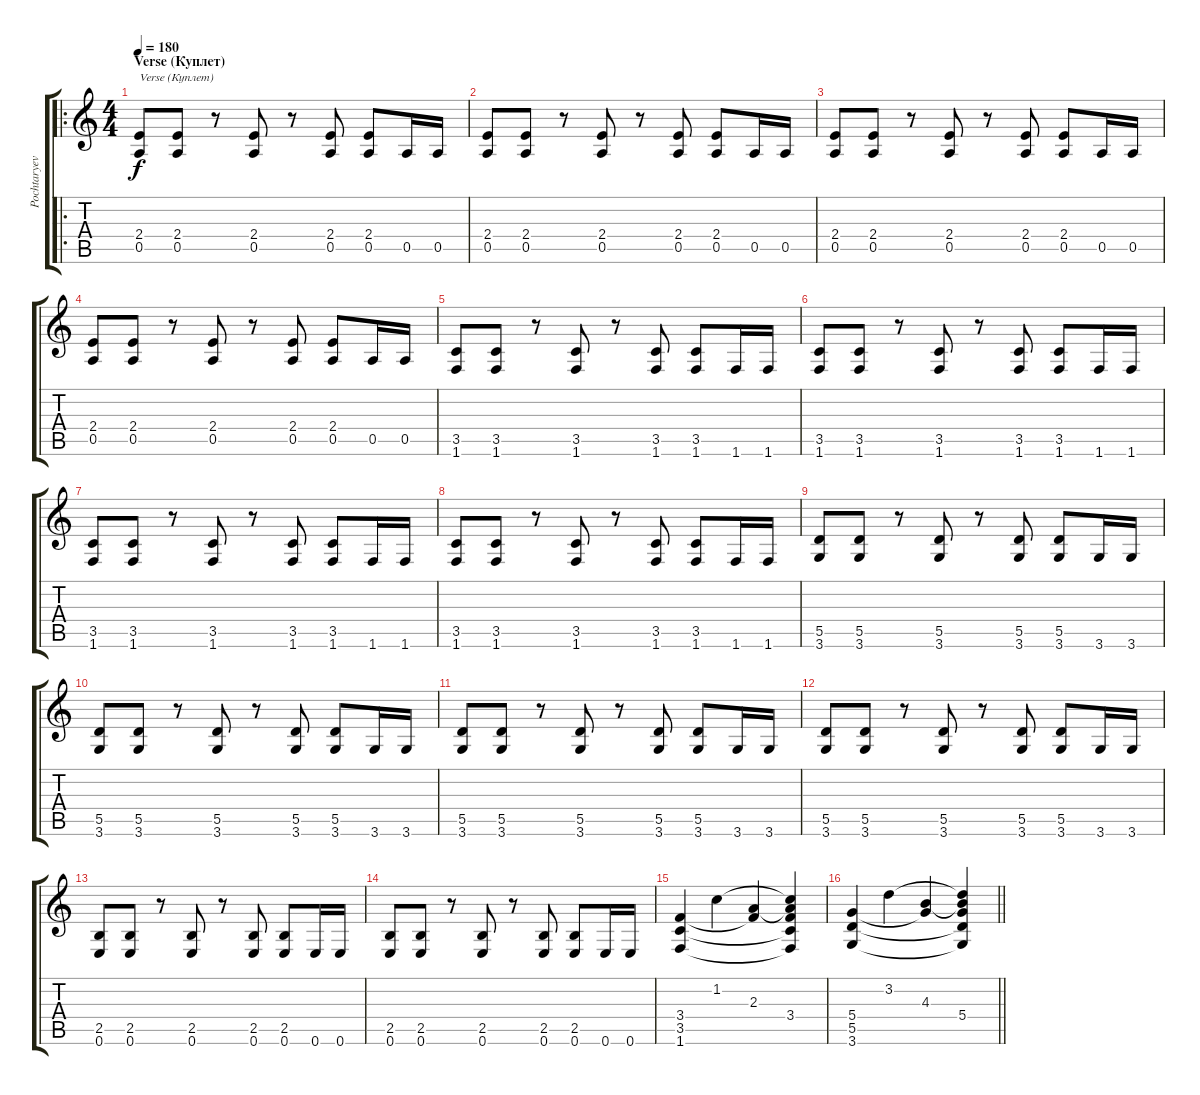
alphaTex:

\track ("Pochtaryev Zhenya" "Pochtaryev") {instrument overdrivenguitar}
\staff {score tabs}
\tuning (E4 B3 G3 D3 A2 E2) {hide}
\ro
\ts (4 4)
\section ("" "Verse (Куплет)")
\tempo 180
\clef g2
\ks c
(2.4 0.5).8{txt "Verse (Куплет)" dy f} (2.4 0.5).8 r.8 (2.4 0.5).8 r.8 (2.4 0.5).8 (2.4 0.5).8 0.5.16 0.5.16 |
(2.4 0.5).8 (2.4 0.5).8 r.8 (2.4 0.5).8 r.8 (2.4 0.5).8 (2.4 0.5).8 0.5.16 0.5.16 |
(2.4 0.5).8 (2.4 0.5).8 r.8 (2.4 0.5).8 r.8 (2.4 0.5).8 (2.4 0.5).8 0.5.16 0.5.16 |
(2.4 0.5).8 (2.4 0.5).8 r.8 (2.4 0.5).8 r.8 (2.4 0.5).8 (2.4 0.5).8 0.5.16 0.5.16 |
(3.5 1.6).8 (3.5 1.6).8 r.8 (3.5 1.6).8 r.8 (3.5 1.6).8 (3.5 1.6).8 1.6.16 1.6.16 |
(3.5 1.6).8 (3.5 1.6).8 r.8 (3.5 1.6).8 r.8 (3.5 1.6).8 (3.5 1.6).8 1.6.16 1.6.16 |
(3.5 1.6).8 (3.5 1.6).8 r.8 (3.5 1.6).8 r.8 (3.5 1.6).8 (3.5 1.6).8 1.6.16 1.6.16 |
(3.5 1.6).8 (3.5 1.6).8 r.8 (3.5 1.6).8 r.8 (3.5 1.6).8 (3.5 1.6).8 1.6.16 1.6.16 |
(5.5 3.6).8 (5.5 3.6).8 r.8 (5.5 3.6).8 r.8 (5.5 3.6).8 (5.5 3.6).8 3.6.16 3.6.16 |
(5.5 3.6).8 (5.5 3.6).8 r.8 (5.5 3.6).8 r.8 (5.5 3.6).8 (5.5 3.6).8 3.6.16 3.6.16 |
(5.5 3.6).8 (5.5 3.6).8 r.8 (5.5 3.6).8 r.8 (5.5 3.6).8 (5.5 3.6).8 3.6.16 3.6.16 |
(5.5 3.6).8 (5.5 3.6).8 r.8 (5.5 3.6).8 r.8 (5.5 3.6).8 (5.5 3.6).8 3.6.16 3.6.16 |
(2.5 0.6).8 (2.5 0.6).8 r.8 (2.5 0.6).8 r.8 (2.5 0.6).8 (2.5 0.6).8 0.6.16 0.6.16 |
(2.5 0.6).8 (2.5 0.6).8 r.8 (2.5 0.6).8 r.8 (2.5 0.6).8 (2.5 0.6).8 0.6.16 0.6.16 |
(3.4 3.5 1.6).4 1.2.4 (2.3 3.4{t}).4 (1.2{t} 2.3{t} 3.4 3.5{t} 1.6{t}).4 |
\barLineRight lightlight
(5.4 5.5 3.6).4 3.2.4 (4.3 5.4{t}).4 (3.2{t} 4.3{t} 5.4 5.5{t} 3.6{t}).4
